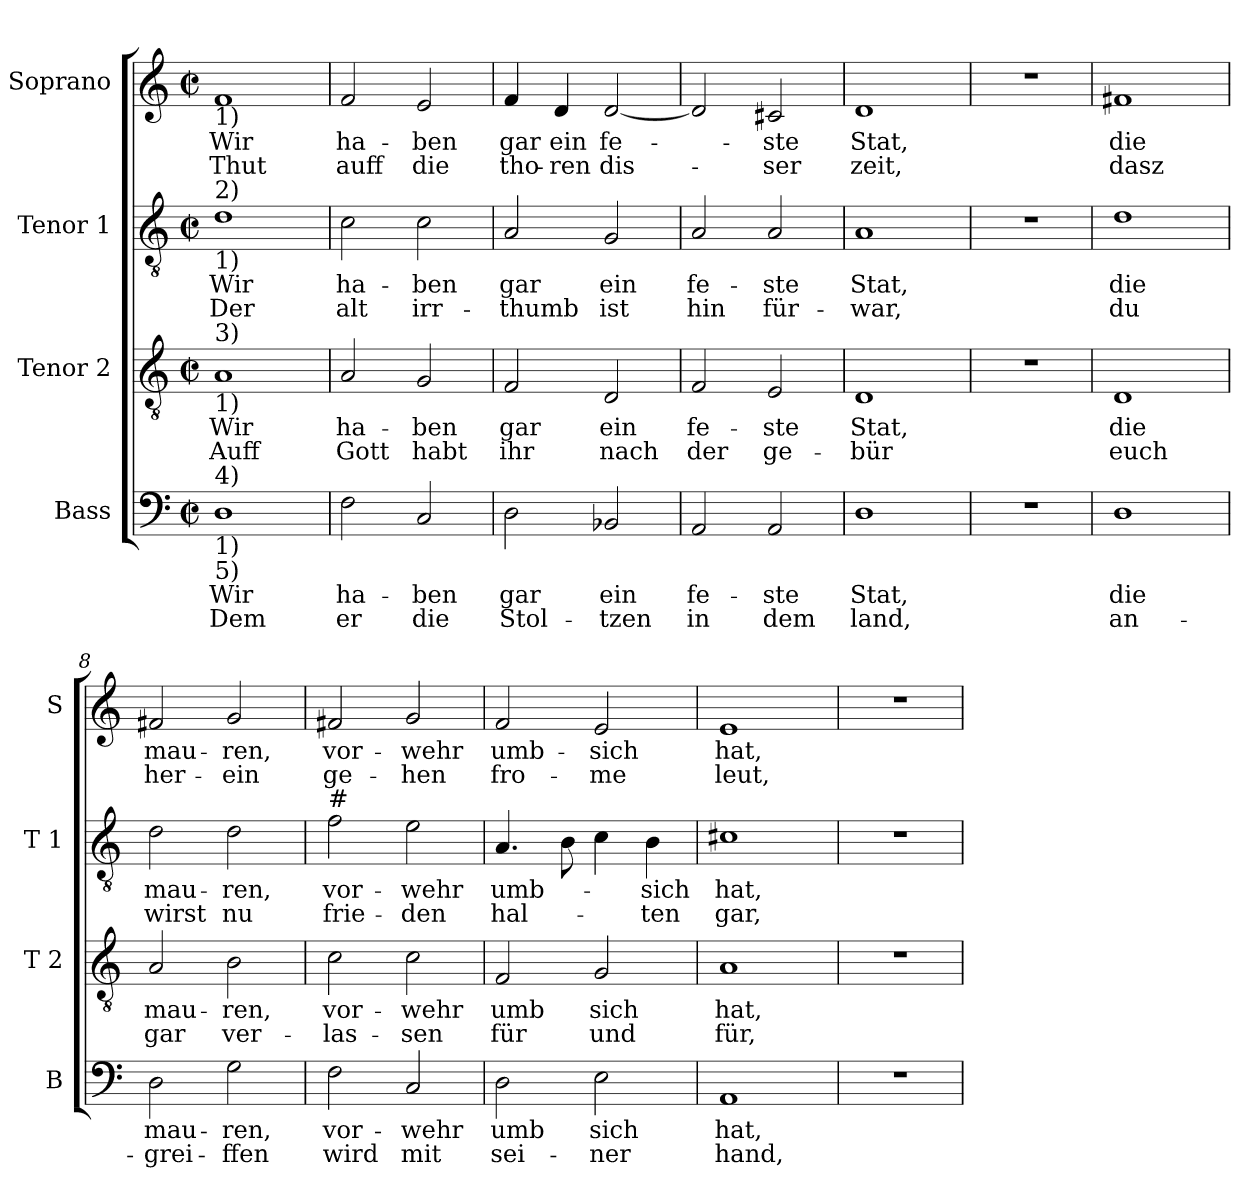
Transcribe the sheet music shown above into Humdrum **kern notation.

**kern	**text	**text	**kern	**text	**text	**kern	**text	**text	**kern	**text	**text
*part4	*part4	*part4	*part3	*part3	*part3	*part2	*part2	*part2	*part1	*part1	*part1
*staff4	*staff4	*staff4	*staff3	*staff3	*staff3	*staff2	*staff2	*staff2	*staff1	*staff1	*staff1
*I"Bass	*	*	*I"Tenor 2	*	*	*I"Tenor 1	*	*	*I"Soprano	*	*
*I'B	*	*	*I'T 2	*	*	*I'T 1	*	*	*I'S	*	*
*clefF4	*	*	*clefGv2	*	*	*clefGv2	*	*	*clefG2	*	*
*k[]	*	*	*k[]	*	*	*k[]	*	*	*k[]	*	*
*C:	*	*	*C:	*	*	*C:	*	*	*C:	*	*
*M2/2	*	*	*M2/2	*	*	*M2/2	*	*	*M2/2	*	*
*met(c|)	*	*	*met(c|)	*	*	*met(c|)	*	*	*met(c|)	*	*
=1	=1	=1	=1	=1	=1	=1	=1	=1	=1	=1	=1
!	!	!	!	!	!	!	!	!	!LO:TX:b:t=1)	!	!
!	!	!	!	!	!	!LO:TX:a:t=2)	!	!	!	!	!
!	!	!	!	!	!	!LO:TX:b:t=1)	!	!	!	!	!
!	!	!	!LO:TX:a:t=3)	!	!	!	!	!	!	!	!
!	!	!	!LO:TX:b:t=1)	!	!	!	!	!	!	!	!
!LO:TX:a:t=4)	!	!	!	!	!	!	!	!	!	!	!
!LO:TX:b:t=1)	!	!	!	!	!	!	!	!	!	!	!
!LO:TX:b:t=5)	!	!	!	!	!	!	!	!	!	!	!
!	!LO:LY:b	!LO:LY:b	!	!LO:LY:b	!LO:LY:b	!	!LO:LY:b	!LO:LY:b	!	!LO:LY:b	!LO:LY:b
1D	Wir	Dem	1A	Wir	Auff	1d	Wir	Der	1f	Wir	Thut
=2	=2	=2	=2	=2	=2	=2	=2	=2	=2	=2	=2
!	!LO:LY:b	!LO:LY:b	!	!LO:LY:b	!LO:LY:b	!	!LO:LY:b	!LO:LY:b	!	!LO:LY:b	!LO:LY:b
2F\	ha-	er	2A/	ha-	Gott	2c\	ha-	alt	2f/	ha-	auff
!	!LO:LY:b	!LO:LY:b	!	!LO:LY:b	!LO:LY:b	!	!LO:LY:b	!LO:LY:b	!	!LO:LY:b	!LO:LY:b
2C/	-ben	die	2G/	-ben	habt	2c\	-ben	irr-	2e/	-ben	die
=3	=3	=3	=3	=3	=3	=3	=3	=3	=3	=3	=3
!	!LO:LY:b	!LO:LY:b	!	!LO:LY:b	!LO:LY:b	!	!LO:LY:b	!LO:LY:b	!	!LO:LY:b	!LO:LY:b
2D\	gar	Stol-	2F/	gar	ihr	2A/	gar	-thumb	4f/	gar	tho-
!	!	!	!	!	!	!	!	!	!	!LO:LY:b	!LO:LY:b
.	.	.	.	.	.	.	.	.	4d/	ein	-ren
!	!LO:LY:b	!LO:LY:b	!	!LO:LY:b	!LO:LY:b	!	!LO:LY:b	!LO:LY:b	!	!LO:LY:b	!LO:LY:b
2BB-X/	ein	-tzen	2D/	ein	nach	2G/	ein	ist	[2d/	fe-	dis-
=4	=4	=4	=4	=4	=4	=4	=4	=4	=4	=4	=4
!	!LO:LY:b	!LO:LY:b	!	!LO:LY:b	!LO:LY:b	!	!LO:LY:b	!LO:LY:b	!	!	!
2AA/	fe-	in	2F/	fe-	der	2A/	fe-	hin	2d/]	.	.
!	!LO:LY:b	!LO:LY:b	!	!LO:LY:b	!LO:LY:b	!	!LO:LY:b	!LO:LY:b	!	!LO:LY:b	!LO:LY:b
2AA/	-ste	dem	2E/	-ste	ge-	2A/	-ste	für-	2c#X/	-ste	-ser
=5	=5	=5	=5	=5	=5	=5	=5	=5	=5	=5	=5
!	!LO:LY:b	!LO:LY:b	!	!LO:LY:b	!LO:LY:b	!	!LO:LY:b	!LO:LY:b	!	!LO:LY:b	!LO:LY:b
1D	Stat,	land,	1D	Stat,	-bür	1A	Stat,	-war,	1d	Stat,	zeit,
!!LO:LB:g=z
=6	=6	=6	=6	=6	=6	=6	=6	=6	=6	=6	=6
1r	.	.	1r	.	.	1r	.	.	1r	.	.
=7	=7	=7	=7	=7	=7	=7	=7	=7	=7	=7	=7
!	!LO:LY:b	!LO:LY:b	!	!LO:LY:b	!LO:LY:b	!	!LO:LY:b	!LO:LY:b	!	!LO:LY:b	!LO:LY:b
1D	die	an-	1D	die	euch	1d	die	du	1f#X	die	dasz
=8	=8	=8	=8	=8	=8	=8	=8	=8	=8	=8	=8
!	!LO:LY:b	!LO:LY:b	!	!LO:LY:b	!LO:LY:b	!	!LO:LY:b	!LO:LY:b	!	!LO:LY:b	!LO:LY:b
2D\	mau-	-grei-	2A/	mau-	gar	2d\	mau-	wirst	2f#X/	mau-	her-
!	!LO:LY:b	!LO:LY:b	!	!LO:LY:b	!LO:LY:b	!	!LO:LY:b	!LO:LY:b	!	!LO:LY:b	!LO:LY:b
2G\	-ren,	-ffen	2B\	-ren,	ver-	2d\	-ren,	nu	2g/	-ren,	-ein
=9	=9	=9	=9	=9	=9	=9	=9	=9	=9	=9	=9
!	!	!	!	!	!	!LO:TX:a:t=#	!	!	!	!	!
!	!LO:LY:b	!LO:LY:b	!	!LO:LY:b	!LO:LY:b	!	!LO:LY:b	!LO:LY:b	!	!LO:LY:b	!LO:LY:b
2F\	vor-	wird	2c\	vor-	-las-	2f\	vor-	frie-	2f#X/	vor-	ge-
!	!LO:LY:b	!LO:LY:b	!	!LO:LY:b	!LO:LY:b	!	!LO:LY:b	!LO:LY:b	!	!LO:LY:b	!LO:LY:b
2C/	-wehr	mit	2c\	-wehr	-sen	2e\	-wehr	-den	2g/	-wehr	-hen
=10	=10	=10	=10	=10	=10	=10	=10	=10	=10	=10	=10
!	!LO:LY:b	!LO:LY:b	!	!LO:LY:b	!LO:LY:b	!	!LO:LY:b	!LO:LY:b	!	!LO:LY:b	!LO:LY:b
2D\	umb	sei-	2F/	umb	für	4.A/	umb-	hal-	2f/	umb-	fro-
.	.	.	.	.	.	8B\	.	.	.	.	.
!	!LO:LY:b	!LO:LY:b	!	!LO:LY:b	!LO:LY:b	!	!	!	!	!LO:LY:b	!LO:LY:b
2E\	sich	-ner	2G/	sich	und	4c\	.	.	2e/	-sich	-me
!	!	!	!	!	!	!	!LO:LY:b	!LO:LY:b	!	!	!
.	.	.	.	.	.	4B\	-sich	-ten	.	.	.
=11	=11	=11	=11	=11	=11	=11	=11	=11	=11	=11	=11
!	!LO:LY:b	!LO:LY:b	!	!LO:LY:b	!LO:LY:b	!	!LO:LY:b	!LO:LY:b	!	!LO:LY:b	!LO:LY:b
1AA	hat,	hand,	1A	hat,	für,	1c#X	hat,	gar,	1e	hat,	leut,
!!LO:PB:g=z
=12	=12	=12	=12	=12	=12	=12	=12	=12	=12	=12	=12
1r	.	.	1r	.	.	1r	.	.	1r	.	.
=	=	=	=	=	=	=	=	=	=	=	=
*-	*-	*-	*-	*-	*-	*-	*-	*-	*-	*-	*-
